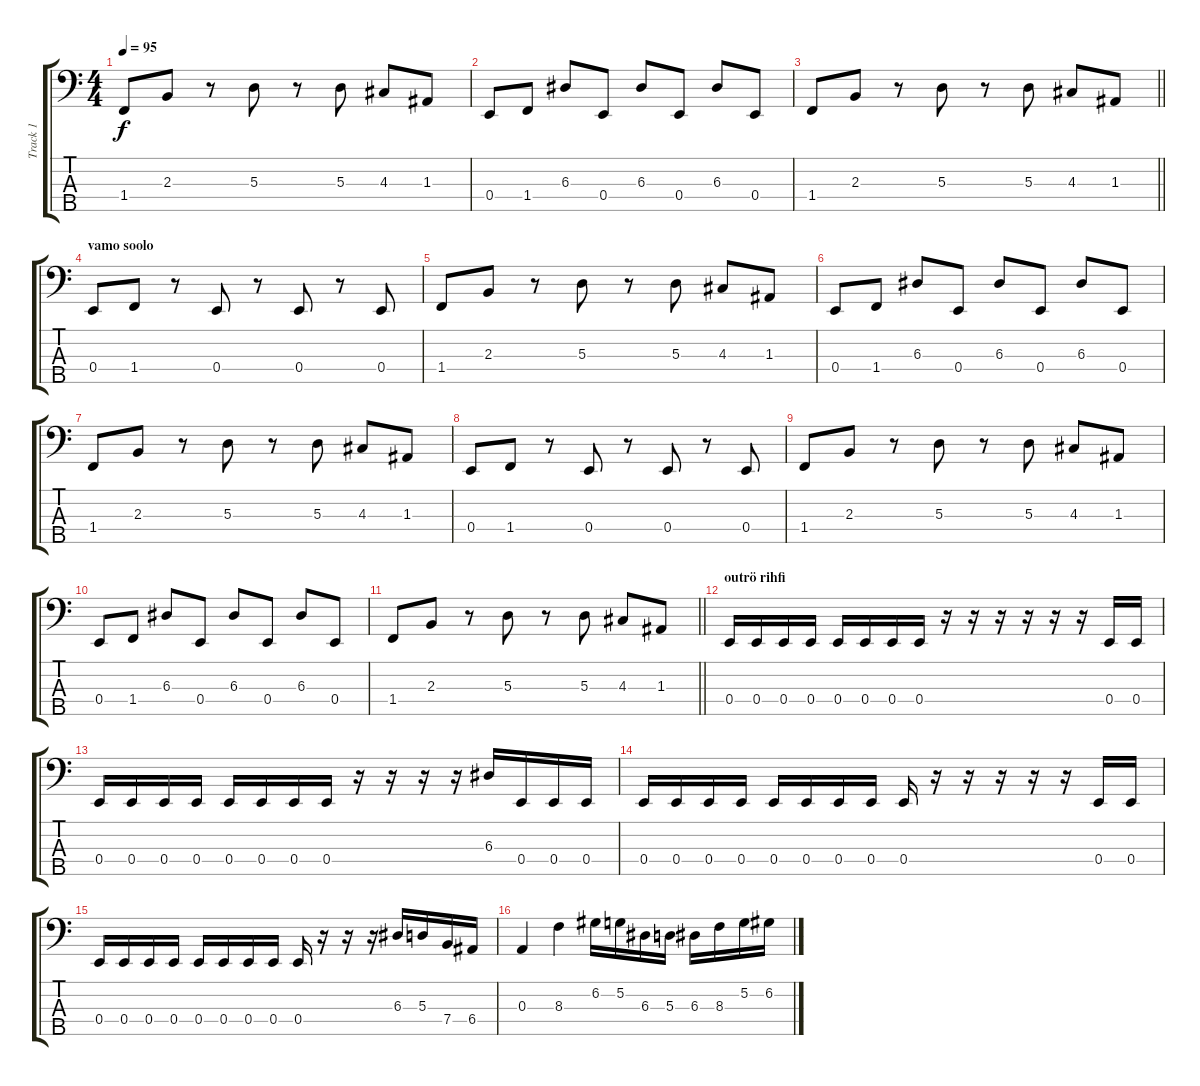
\track ("Track 1" "Track 1") {instrument electricbassfinger}
\staff {score tabs}
\tuning (G2 D2 A1 E1 B0) {hide}
\ts (4 4)
\tempo 95
\clef f4
\ks c
1.4.8{dy f} 2.3.8 r.8 5.3.8 r.8 5.3.8 4.3.8 1.3.8 |
0.4.8 1.4.8 6.3.8 0.4.8 6.3.8 0.4.8 6.3.8 0.4.8 |
\barLineRight lightlight
1.4.8 2.3.8 r.8 5.3.8 r.8 5.3.8 4.3.8 1.3.8 |
\section ("" "vamo soolo")
0.4.8 1.4.8 r.8 0.4.8 r.8 0.4.8 r.8 0.4.8 |
1.4.8 2.3.8 r.8 5.3.8 r.8 5.3.8 4.3.8 1.3.8 |
0.4.8 1.4.8 6.3.8 0.4.8 6.3.8 0.4.8 6.3.8 0.4.8 |
1.4.8 2.3.8 r.8 5.3.8 r.8 5.3.8 4.3.8 1.3.8 |
0.4.8 1.4.8 r.8 0.4.8 r.8 0.4.8 r.8 0.4.8 |
1.4.8 2.3.8 r.8 5.3.8 r.8 5.3.8 4.3.8 1.3.8 |
0.4.8 1.4.8 6.3.8 0.4.8 6.3.8 0.4.8 6.3.8 0.4.8 |
\barLineRight lightlight
1.4.8 2.3.8 r.8 5.3.8 r.8 5.3.8 4.3.8 1.3.8 |
\section ("" "outrö rihfi")
0.4.16 0.4.16 0.4.16 0.4.16 0.4.16 0.4.16 0.4.16 0.4.16 r.16 r.16 r.16 r.16 r.16 r.16 0.4.16 0.4.16 |
0.4.16 0.4.16 0.4.16 0.4.16 0.4.16 0.4.16 0.4.16 0.4.16 r.16 r.16 r.16 r.16 6.3.16 0.4.16 0.4.16 0.4.16 |
0.4.16 0.4.16 0.4.16 0.4.16 0.4.16 0.4.16 0.4.16 0.4.16 0.4.16 r.16 r.16 r.16 r.16 r.16 0.4.16 0.4.16 |
0.4.16 0.4.16 0.4.16 0.4.16 0.4.16 0.4.16 0.4.16 0.4.16 0.4.16 r.16 r.16 r.16 6.3.16 5.3.16 7.4.16 6.4.16 |
0.3.4 8.3.4 6.2.16 5.2.16 6.3.16 5.3.16 6.3.16 8.3.16 5.2.16 6.2.16
